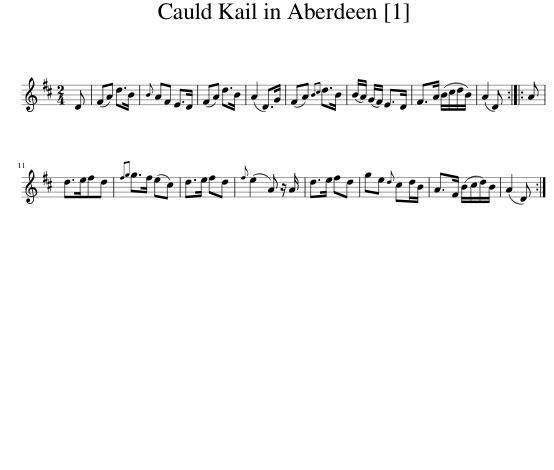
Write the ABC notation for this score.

X:1
L:1/8
M:2/4
I:linebreak $
K:D
V:1 treble
V:1
 D | (FA) d>B |{B} AF E>D | (FA) d>B | (A2 D>)G | %5
 (FA){Bc} d>B | (B/A/) (G/F/) E>D | F>A (B/c/d/B/) | (A2 D) :: A |$ %10
 d>efd |{fg} g>f (ec) | d>e fd |{f} (e2 A) z/ A/ | d>e fd | %15
 ge{d} cd/B/ | A>F (B/c/d/)B/ | (A2 D) :| %18
